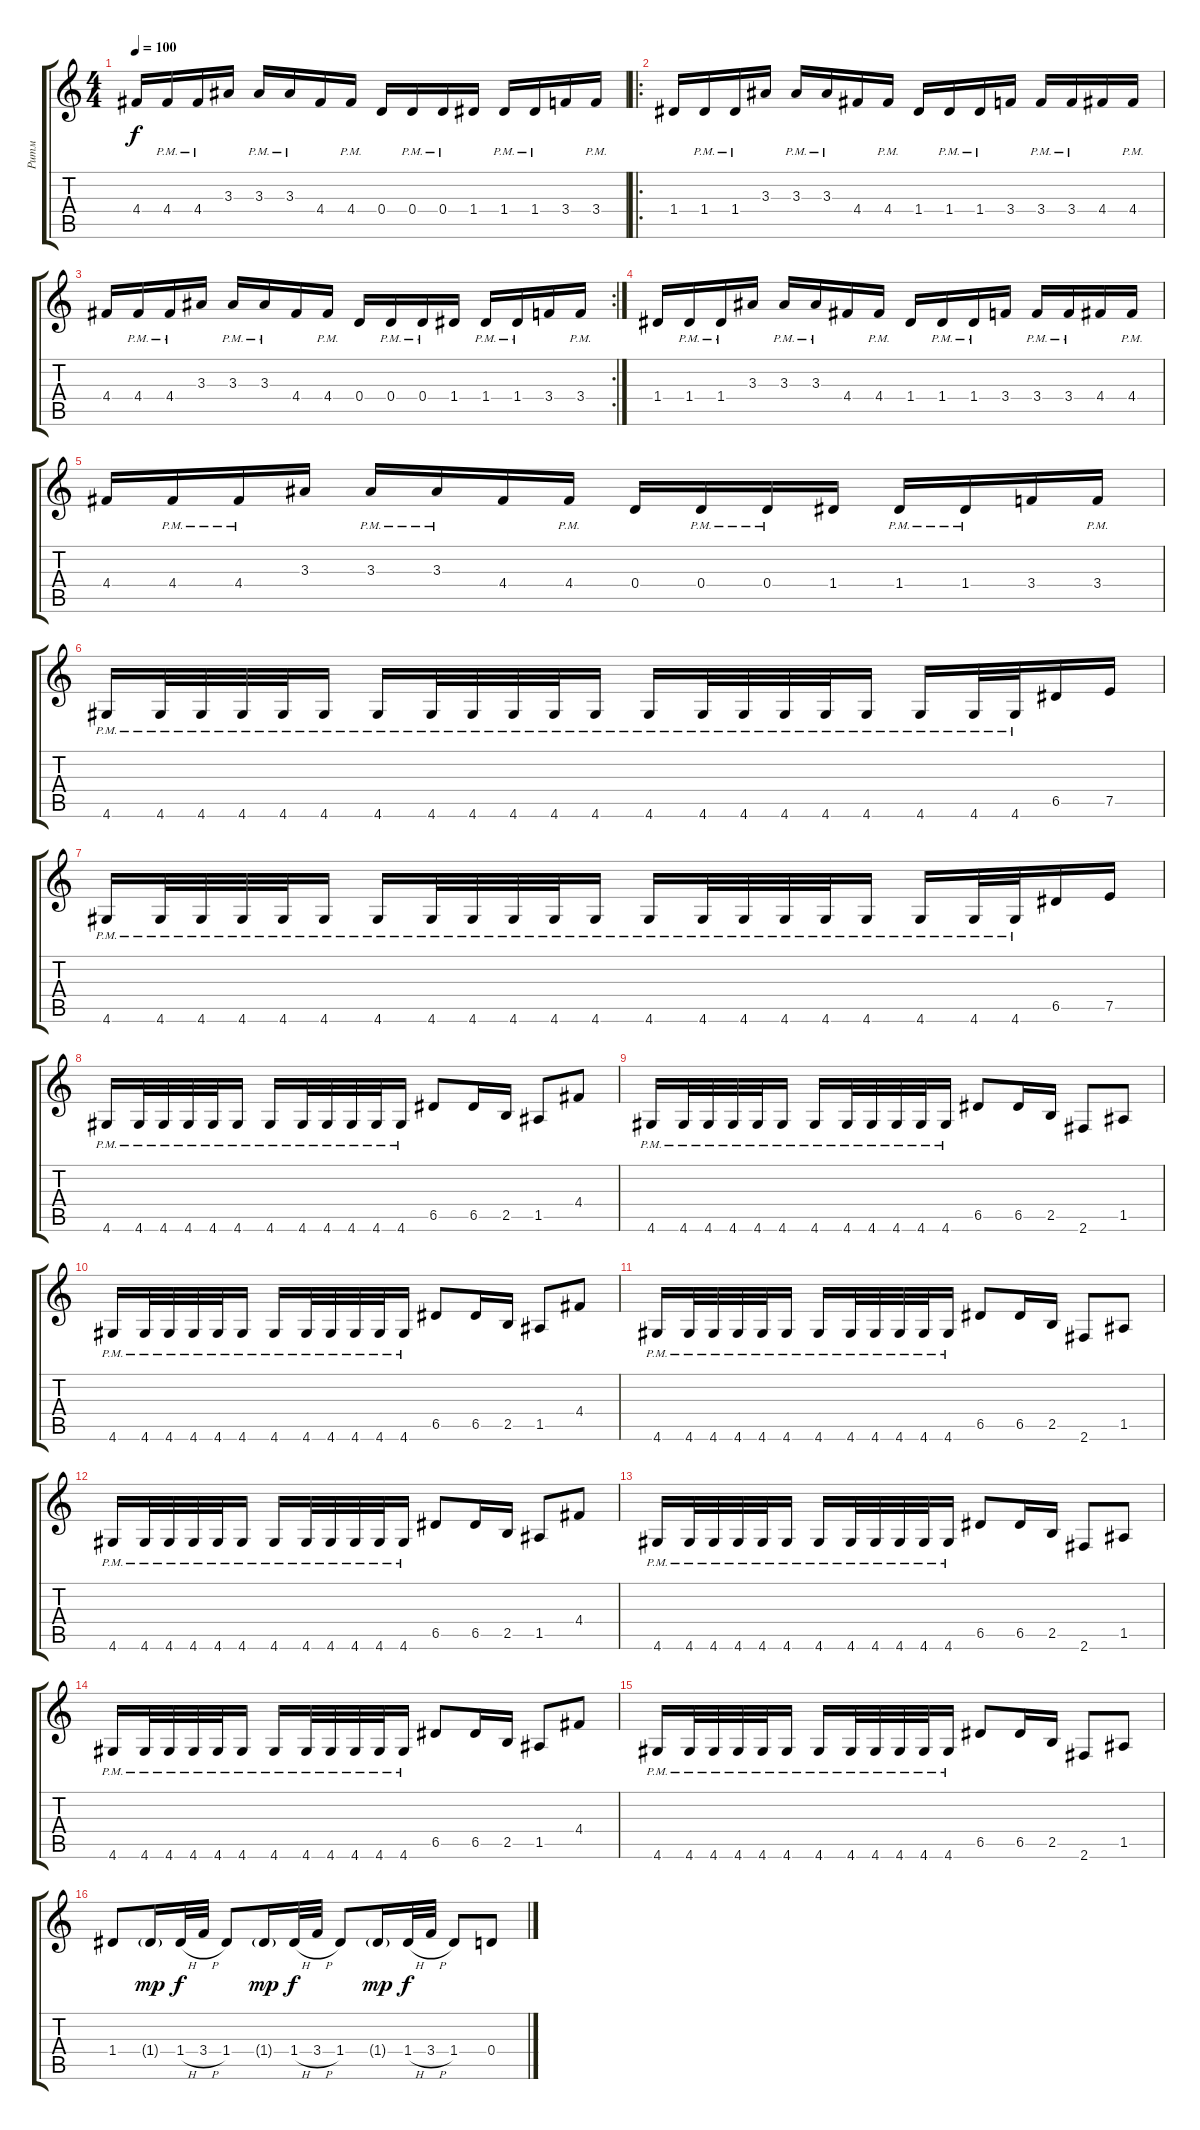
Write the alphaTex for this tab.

\track ("Ритм" "Ритм") {instrument distortionguitar}
\staff {score tabs}
\tuning (E4 B3 G3 D3 A2 E2) {hide}
\ts (4 4)
\tempo 100
\clef g2
\ks c
4.4.16{dy f} 4.4{pm}.16 4.4{pm}.16 3.3.16 3.3{pm}.16 3.3{pm}.16 4.4.16 4.4{pm}.16 0.4.16 0.4{pm}.16 0.4{pm}.16 1.4.16 1.4{pm}.16 1.4{pm}.16 3.4.16 3.4{pm}.16 |
\ro
1.4.16 1.4{pm}.16 1.4{pm}.16 3.3.16 3.3{pm}.16 3.3{pm}.16 4.4.16 4.4{pm}.16 1.4.16 1.4{pm}.16 1.4{pm}.16 3.4.16 3.4{pm}.16 3.4{pm}.16 4.4.16 4.4{pm}.16 |
\rc 2
4.4.16 4.4{pm}.16 4.4{pm}.16 3.3.16 3.3{pm}.16 3.3{pm}.16 4.4.16 4.4{pm}.16 0.4.16 0.4{pm}.16 0.4{pm}.16 1.4.16 1.4{pm}.16 1.4{pm}.16 3.4.16 3.4{pm}.16 |
1.4.16 1.4{pm}.16 1.4{pm}.16 3.3.16 3.3{pm}.16 3.3{pm}.16 4.4.16 4.4{pm}.16 1.4.16 1.4{pm}.16 1.4{pm}.16 3.4.16 3.4{pm}.16 3.4{pm}.16 4.4.16 4.4{pm}.16 |
4.4.16 4.4{pm}.16 4.4{pm}.16 3.3.16 3.3{pm}.16 3.3{pm}.16 4.4.16 4.4{pm}.16 0.4.16 0.4{pm}.16 0.4{pm}.16 1.4.16 1.4{pm}.16 1.4{pm}.16 3.4.16 3.4{pm}.16 |
4.6{pm}.16 4.6{pm}.32 4.6{pm}.32 4.6{pm}.32 4.6{pm}.32 4.6{pm}.16 4.6{pm}.16 4.6{pm}.32 4.6{pm}.32 4.6{pm}.32 4.6{pm}.32 4.6{pm}.16 4.6{pm}.16 4.6{pm}.32 4.6{pm}.32 4.6{pm}.32 4.6{pm}.32 4.6{pm}.16 4.6{pm}.16 4.6{pm}.32 4.6{pm}.32 6.5.16 7.5.16 |
4.6{pm}.16 4.6{pm}.32 4.6{pm}.32 4.6{pm}.32 4.6{pm}.32 4.6{pm}.16 4.6{pm}.16 4.6{pm}.32 4.6{pm}.32 4.6{pm}.32 4.6{pm}.32 4.6{pm}.16 4.6{pm}.16 4.6{pm}.32 4.6{pm}.32 4.6{pm}.32 4.6{pm}.32 4.6{pm}.16 4.6{pm}.16 4.6{pm}.32 4.6{pm}.32 6.5.16 7.5.16 |
4.6{pm}.16 4.6{pm}.32 4.6{pm}.32 4.6{pm}.32 4.6{pm}.32 4.6{pm}.16 4.6{pm}.16 4.6{pm}.32 4.6{pm}.32 4.6{pm}.32 4.6{pm}.32 4.6{pm}.16 6.5.8 6.5.16 2.5.16 1.5.8 4.4.8 |
4.6{pm}.16 4.6{pm}.32 4.6{pm}.32 4.6{pm}.32 4.6{pm}.32 4.6{pm}.16 4.6{pm}.16 4.6{pm}.32 4.6{pm}.32 4.6{pm}.32 4.6{pm}.32 4.6{pm}.16 6.5.8 6.5.16 2.5.16 2.6.8 1.5.8 |
4.6{pm}.16 4.6{pm}.32 4.6{pm}.32 4.6{pm}.32 4.6{pm}.32 4.6{pm}.16 4.6{pm}.16 4.6{pm}.32 4.6{pm}.32 4.6{pm}.32 4.6{pm}.32 4.6{pm}.16 6.5.8 6.5.16 2.5.16 1.5.8 4.4.8 |
4.6{pm}.16 4.6{pm}.32 4.6{pm}.32 4.6{pm}.32 4.6{pm}.32 4.6{pm}.16 4.6{pm}.16 4.6{pm}.32 4.6{pm}.32 4.6{pm}.32 4.6{pm}.32 4.6{pm}.16 6.5.8 6.5.16 2.5.16 2.6.8 1.5.8 |
4.6{pm}.16 4.6{pm}.32 4.6{pm}.32 4.6{pm}.32 4.6{pm}.32 4.6{pm}.16 4.6{pm}.16 4.6{pm}.32 4.6{pm}.32 4.6{pm}.32 4.6{pm}.32 4.6{pm}.16 6.5.8 6.5.16 2.5.16 1.5.8 4.4.8 |
4.6{pm}.16 4.6{pm}.32 4.6{pm}.32 4.6{pm}.32 4.6{pm}.32 4.6{pm}.16 4.6{pm}.16 4.6{pm}.32 4.6{pm}.32 4.6{pm}.32 4.6{pm}.32 4.6{pm}.16 6.5.8 6.5.16 2.5.16 2.6.8 1.5.8 |
4.6{pm}.16 4.6{pm}.32 4.6{pm}.32 4.6{pm}.32 4.6{pm}.32 4.6{pm}.16 4.6{pm}.16 4.6{pm}.32 4.6{pm}.32 4.6{pm}.32 4.6{pm}.32 4.6{pm}.16 6.5.8 6.5.16 2.5.16 1.5.8 4.4.8 |
4.6{pm}.16 4.6{pm}.32 4.6{pm}.32 4.6{pm}.32 4.6{pm}.32 4.6{pm}.16 4.6{pm}.16 4.6{pm}.32 4.6{pm}.32 4.6{pm}.32 4.6{pm}.32 4.6{pm}.16 6.5.8 6.5.16 2.5.16 2.6.8 1.5.8 |
1.4.8 1.4{g}.16{dy mp} 1.4{h}.32{dy f} 3.4{h}.32 1.4.8 1.4{g}.16{dy mp} 1.4{h}.32{dy f} 3.4{h}.32 1.4.8 1.4{g}.16{dy mp} 1.4{h}.32{dy f} 3.4{h}.32 1.4.8 0.4.8
